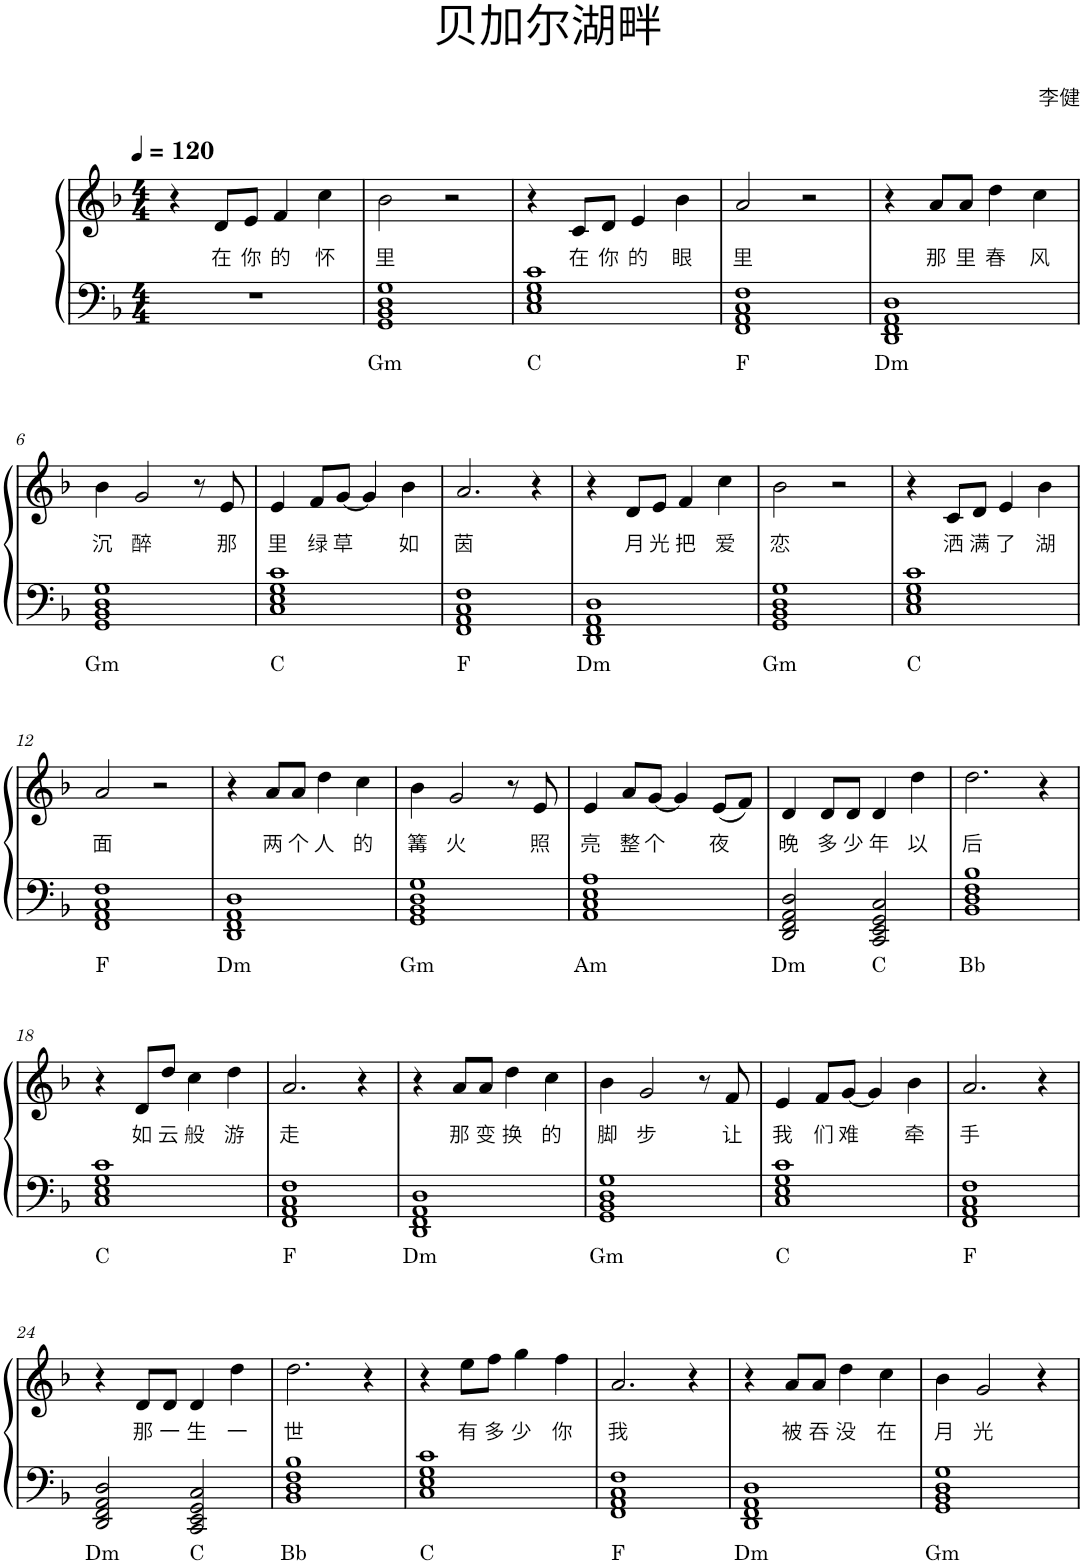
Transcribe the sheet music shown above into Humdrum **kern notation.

**kern	**text	**kern	**text
*part1	*part1	*part1	*part1
*staff2	*staff2	*staff1	*staff1
*I"钢琴	*	*	*
*clefF4	*	*clefG2	*
*k[b-]	*	*k[b-]	*
*M4/4	*	*M4/4	*
*MM120	*	*MM120	*
=1	=1	=1	=1
1r	.	4r	.
!	!	!	!LO:LY:b
.	.	8d/L	在
!	!	!	!LO:LY:b
.	.	8e/J	你
!	!	!	!LO:LY:b
.	.	4f/	的
!	!	!	!LO:LY:b
.	.	4cc\	怀
=2	=2	=2	=2
!	!LO:LY:b	!	!LO:LY:b
1GG 1BB- 1D 1G	Gm	2b-\	里
.	.	2r	.
=3	=3	=3	=3
!	!LO:LY:b	!	!
1C 1E 1G 1c	C	4r	.
!	!	!	!LO:LY:b
.	.	8c/L	在
!	!	!	!LO:LY:b
.	.	8d/J	你
!	!	!	!LO:LY:b
.	.	4e/	的
!	!	!	!LO:LY:b
.	.	4b-\	眼
=4	=4	=4	=4
!	!LO:LY:b	!	!LO:LY:b
1FF 1AA 1C 1F	F	2a/	里
.	.	2r	.
=5	=5	=5	=5
!	!LO:LY:b	!	!
1DD 1FF 1AA 1D	Dm	4r	.
!	!	!	!LO:LY:b
.	.	8a/L	那
!	!	!	!LO:LY:b
.	.	8a/J	里
!	!	!	!LO:LY:b
.	.	4dd\	春
!	!	!	!LO:LY:b
.	.	4cc\	风
!!LO:LB:g=z
=6	=6	=6	=6
!	!LO:LY:b	!	!LO:LY:b
1GG 1BB- 1D 1G	Gm	4b-\	沉
!	!	!	!LO:LY:b
.	.	2g/	醉
.	.	8r	.
!	!	!	!LO:LY:b
.	.	8e/	那
=7	=7	=7	=7
!	!LO:LY:b	!	!LO:LY:b
1C 1E 1G 1c	C	4e/	里
!	!	!	!LO:LY:b
.	.	8f/L	绿
!	!	!	!LO:LY:b
.	.	[8g/J	草
.	.	4g/]	.
!	!	!	!LO:LY:b
.	.	4b-\	如
=8	=8	=8	=8
!	!LO:LY:b	!	!LO:LY:b
1FF 1AA 1C 1F	F	2.a/	茵
.	.	4r	.
=9	=9	=9	=9
!	!LO:LY:b	!	!
1DD 1FF 1AA 1D	Dm	4r	.
!	!	!	!LO:LY:b
.	.	8d/L	月
!	!	!	!LO:LY:b
.	.	8e/J	光
!	!	!	!LO:LY:b
.	.	4f/	把
!	!	!	!LO:LY:b
.	.	4cc\	爱
=10	=10	=10	=10
!	!LO:LY:b	!	!LO:LY:b
1GG 1BB- 1D 1G	Gm	2b-\	恋
.	.	2r	.
=11	=11	=11	=11
!	!LO:LY:b	!	!
1C 1E 1G 1c	C	4r	.
!	!	!	!LO:LY:b
.	.	8c/L	洒
!	!	!	!LO:LY:b
.	.	8d/J	满
!	!	!	!LO:LY:b
.	.	4e/	了
!	!	!	!LO:LY:b
.	.	4b-\	湖
!!LO:LB:g=z
=12	=12	=12	=12
!	!LO:LY:b	!	!LO:LY:b
1FF 1AA 1C 1F	F	2a/	面
.	.	2r	.
=13	=13	=13	=13
!	!LO:LY:b	!	!
1DD 1FF 1AA 1D	Dm	4r	.
!	!	!	!LO:LY:b
.	.	8a/L	两
!	!	!	!LO:LY:b
.	.	8a/J	个
!	!	!	!LO:LY:b
.	.	4dd\	人
!	!	!	!LO:LY:b
.	.	4cc\	的
=14	=14	=14	=14
!	!LO:LY:b	!	!LO:LY:b
1GG 1BB- 1D 1G	Gm	4b-\	篝
!	!	!	!LO:LY:b
.	.	2g/	火
.	.	8r	.
!	!	!	!LO:LY:b
.	.	8e/	照
=15	=15	=15	=15
!	!LO:LY:b	!	!LO:LY:b
1AA 1C 1E 1A	Am	4e/	亮
!	!	!	!LO:LY:b
.	.	8a/L	整
!	!	!	!LO:LY:b
.	.	[8g/J	个
.	.	4g/]	.
!	!	!	!LO:LY:b
.	.	(8e/L	夜
.	.	8f/J)	.
=16	=16	=16	=16
!	!LO:LY:b	!	!LO:LY:b
2DD/ 2FF/ 2AA/ 2D/	Dm	4d/	晚
!	!	!	!LO:LY:b
.	.	8d/L	多
!	!	!	!LO:LY:b
.	.	8d/J	少
!	!LO:LY:b	!	!LO:LY:b
2CC/ 2EE/ 2GG/ 2C/	C	4d/	年
!	!	!	!LO:LY:b
.	.	4dd\	以
=17	=17	=17	=17
!	!LO:LY:b	!	!LO:LY:b
1BB- 1D 1F 1B-	Bb	2.dd\	后
.	.	4r	.
!!LO:LB:g=z
=18	=18	=18	=18
!	!LO:LY:b	!	!
1C 1E 1G 1c	C	4r	.
!	!	!	!LO:LY:b
.	.	8d/L	如
!	!	!	!LO:LY:b
.	.	8dd/J	云
!	!	!	!LO:LY:b
.	.	4cc\	般
!	!	!	!LO:LY:b
.	.	4dd\	游
=19	=19	=19	=19
!	!LO:LY:b	!	!LO:LY:b
1FF 1AA 1C 1F	F	2.a/	走
.	.	4r	.
=20	=20	=20	=20
!	!LO:LY:b	!	!
1DD 1FF 1AA 1D	Dm	4r	.
!	!	!	!LO:LY:b
.	.	8a/L	那
!	!	!	!LO:LY:b
.	.	8a/J	变
!	!	!	!LO:LY:b
.	.	4dd\	换
!	!	!	!LO:LY:b
.	.	4cc\	的
=21	=21	=21	=21
!	!LO:LY:b	!	!LO:LY:b
1GG 1BB- 1D 1G	Gm	4b-\	脚
!	!	!	!LO:LY:b
.	.	2g/	步
.	.	8r	.
!	!	!	!LO:LY:b
.	.	8f/	让
=22	=22	=22	=22
!	!LO:LY:b	!	!LO:LY:b
1C 1E 1G 1c	C	4e/	我
!	!	!	!LO:LY:b
.	.	8f/L	们
!	!	!	!LO:LY:b
.	.	[8g/J	难
.	.	4g/]	.
!	!	!	!LO:LY:b
.	.	4b-\	牵
=23	=23	=23	=23
!	!LO:LY:b	!	!LO:LY:b
1FF 1AA 1C 1F	F	2.a/	手
.	.	4r	.
!!LO:LB:g=z
=24	=24	=24	=24
!	!LO:LY:b	!	!
2DD/ 2FF/ 2AA/ 2D/	Dm	4r	.
!	!	!	!LO:LY:b
.	.	8d/L	那
!	!	!	!LO:LY:b
.	.	8d/J	一
!	!LO:LY:b	!	!LO:LY:b
2CC/ 2EE/ 2GG/ 2C/	C	4d/	生
!	!	!	!LO:LY:b
.	.	4dd\	一
=25	=25	=25	=25
!	!LO:LY:b	!	!LO:LY:b
1BB- 1D 1F 1B-	Bb	2.dd\	世
.	.	4r	.
=26	=26	=26	=26
!	!LO:LY:b	!	!
1C 1E 1G 1c	C	4r	.
!	!	!	!LO:LY:b
.	.	8ee\L	有
!	!	!	!LO:LY:b
.	.	8ff\J	多
!	!	!	!LO:LY:b
.	.	4gg\	少
!	!	!	!LO:LY:b
.	.	4ff\	你
=27	=27	=27	=27
!	!LO:LY:b	!	!LO:LY:b
1FF 1AA 1C 1F	F	2.a/	我
.	.	4r	.
=28	=28	=28	=28
!	!LO:LY:b	!	!
1DD 1FF 1AA 1D	Dm	4r	.
!	!	!	!LO:LY:b
.	.	8a/L	被
!	!	!	!LO:LY:b
.	.	8a/J	吞
!	!	!	!LO:LY:b
.	.	4dd\	没
!	!	!	!LO:LY:b
.	.	4cc\	在
=29	=29	=29	=29
!	!LO:LY:b	!	!LO:LY:b
1GG 1BB- 1D 1G	Gm	4b-\	月
!	!	!	!LO:LY:b
.	.	2g/	光
.	.	4r	.
=	=	=	=
*-	*-	*-	*-
